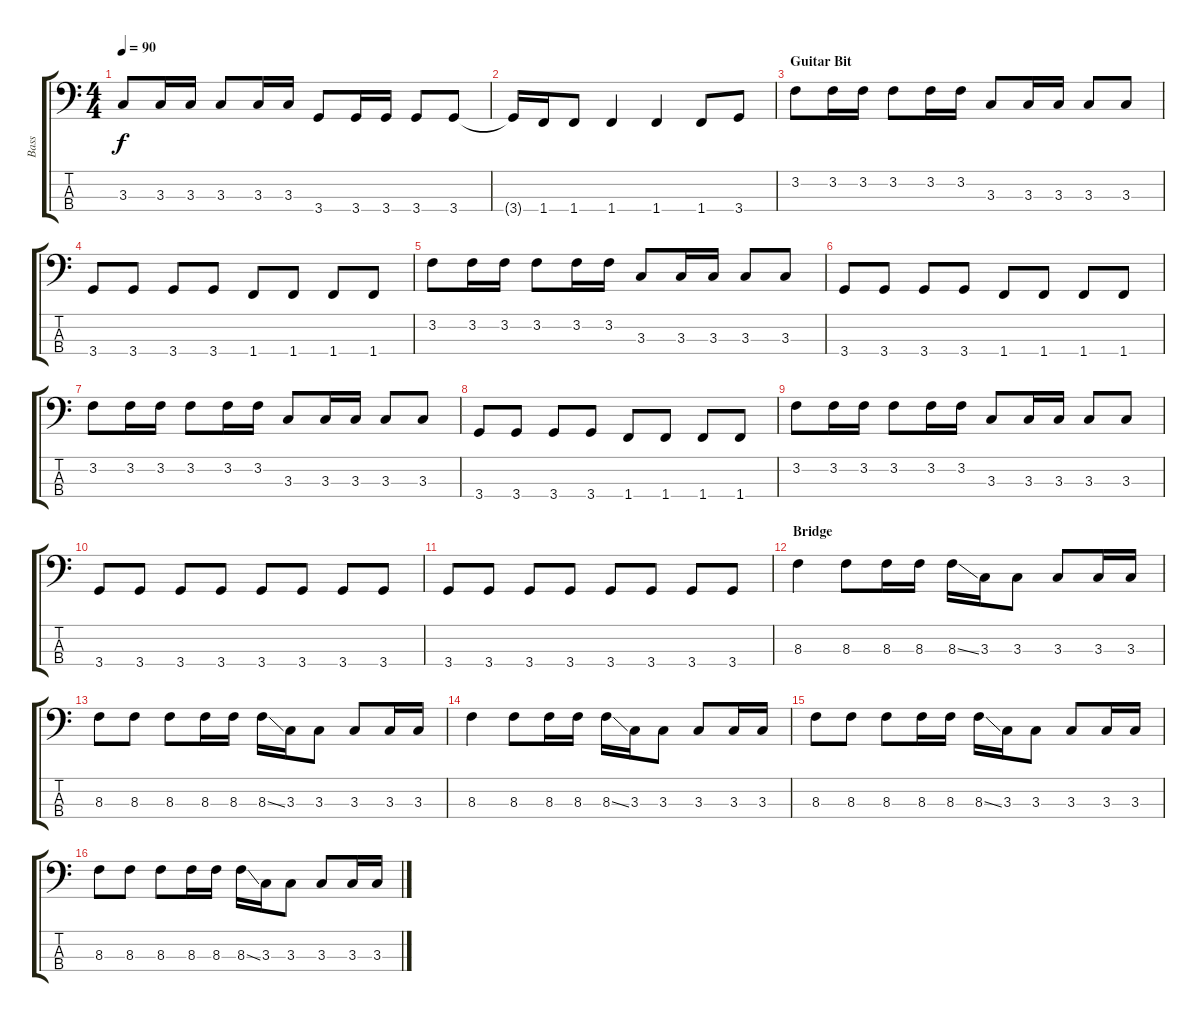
\track ("Bass" "Bass") {instrument electricbassfinger}
\staff {score tabs}
\tuning (G2 D2 A1 E1) {hide}
\ts (4 4)
\tempo 90
\clef f4
\ks c
3.3.8{dy f} 3.3.16 3.3.16 3.3.8 3.3.16 3.3.16 3.4.8 3.4.16 3.4.16 3.4.8 3.4.8 |
3.4{t}.16 1.4.16 1.4.8 1.4.4 1.4.4 1.4.8 3.4.8 |
\section ("" "Guitar Bit")
3.2.8 3.2.16 3.2.16 3.2.8 3.2.16 3.2.16 3.3.8 3.3.16 3.3.16 3.3.8 3.3.8 |
3.4.8 3.4.8 3.4.8 3.4.8 1.4.8 1.4.8 1.4.8 1.4.8 |
3.2.8 3.2.16 3.2.16 3.2.8 3.2.16 3.2.16 3.3.8 3.3.16 3.3.16 3.3.8 3.3.8 |
3.4.8 3.4.8 3.4.8 3.4.8 1.4.8 1.4.8 1.4.8 1.4.8 |
3.2.8 3.2.16 3.2.16 3.2.8 3.2.16 3.2.16 3.3.8 3.3.16 3.3.16 3.3.8 3.3.8 |
3.4.8 3.4.8 3.4.8 3.4.8 1.4.8 1.4.8 1.4.8 1.4.8 |
3.2.8 3.2.16 3.2.16 3.2.8 3.2.16 3.2.16 3.3.8 3.3.16 3.3.16 3.3.8 3.3.8 |
3.4.8 3.4.8 3.4.8 3.4.8 3.4.8 3.4.8 3.4.8 3.4.8 |
3.4.8 3.4.8 3.4.8 3.4.8 3.4.8 3.4.8 3.4.8 3.4.8 |
\section ("" "Bridge")
8.3.4 8.3.8 8.3.16 8.3.16 8.3{ss}.16 3.3.16 3.3.8 3.3.8 3.3.16 3.3.16 |
8.3.8 8.3.8 8.3.8 8.3.16 8.3.16 8.3{ss}.16 3.3.16 3.3.8 3.3.8 3.3.16 3.3.16 |
8.3.4 8.3.8 8.3.16 8.3.16 8.3{ss}.16 3.3.16 3.3.8 3.3.8 3.3.16 3.3.16 |
8.3.8 8.3.8 8.3.8 8.3.16 8.3.16 8.3{ss}.16 3.3.16 3.3.8 3.3.8 3.3.16 3.3.16 |
8.3.8 8.3.8 8.3.8 8.3.16 8.3.16 8.3{ss}.16 3.3.16 3.3.8 3.3.8 3.3.16 3.3.16
